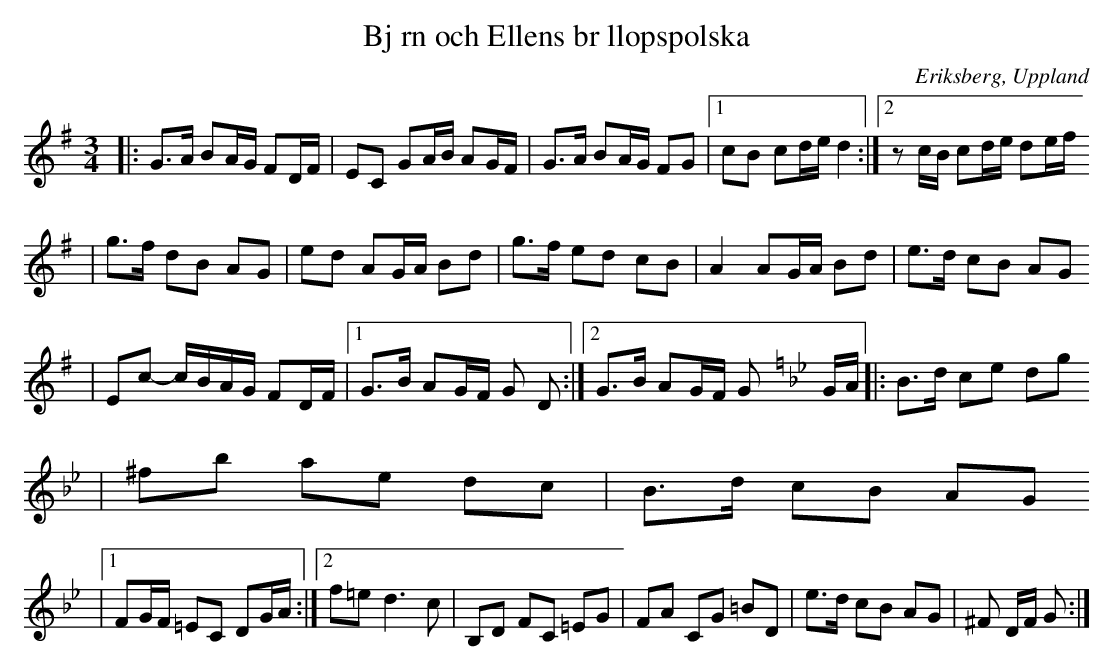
X:1
T:Bj rn och Ellens br llopspolska
O:Eriksberg, Uppland
M:3/4
L:1/8
K:G
|: G>A BA/G/ FD/F/    | EC GA/B/ AG/F/                | G>A BA/G/ FG |1 cB cd/e/ d2 :|2 z c/B/ cd/e/ de/f/
| g>f dB AG                 | ed AG/A/ Bd                     | g>f ed cB         | A2 AG/A/ Bd  | e>d cB AG
| Ec- c/B/A/G/ FD/F/ |1 G>B AG/F/ G D               :|2 G>B AG/F/ G [K: Gm] G/A/    |: B>d ce dg
 | ^fb ae dc         | B>d cB AG
|1 FG/F/ =EC DG/A/ :|2 f=e d3 c                          | B,D FC =EG      | FA CG =BD     | e>d cB AG       | ^F D/F/ G                     :|
